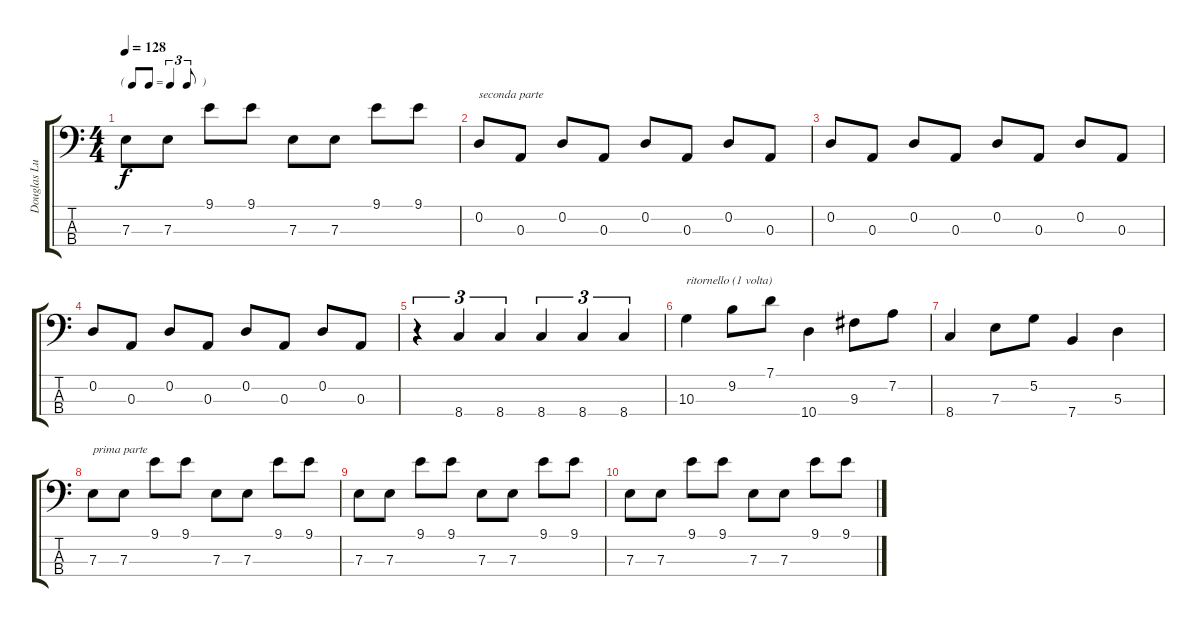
\track ("Douglas Lubahn" "Douglas Lu") {instrument electricbasspick}
\staff {score tabs}
\tuning (G2 D2 A1 E1) {hide}
\ts (4 4)
\tf triplet8th
\tempo 128
\clef f4
\ks c
7.3.8{dy f} 7.3.8 9.1.8 9.1.8 7.3.8 7.3.8 9.1.8 9.1.8 |
0.2.8{txt "seconda parte"} 0.3.8 0.2.8 0.3.8 0.2.8 0.3.8 0.2.8 0.3.8 |
0.2.8 0.3.8 0.2.8 0.3.8 0.2.8 0.3.8 0.2.8 0.3.8 |
0.2.8 0.3.8 0.2.8 0.3.8 0.2.8 0.3.8 0.2.8 0.3.8 |
r.4{tu (3 2)} 8.4.4{tu (3 2)} 8.4.4{tu (3 2)} 8.4.4{tu (3 2)} 8.4.4{tu (3 2)} 8.4.4{tu (3 2)} |
10.3.4{txt "ritornello (1 volta)"} 9.2.8 7.1.8 10.4.4 9.3.8 7.2.8 |
8.4.4 7.3.8 5.2.8 7.4.4 5.3.4 |
7.3.8{txt "prima parte"} 7.3.8 9.1.8 9.1.8 7.3.8 7.3.8 9.1.8 9.1.8 |
7.3.8 7.3.8 9.1.8 9.1.8 7.3.8 7.3.8 9.1.8 9.1.8 |
7.3.8 7.3.8 9.1.8 9.1.8 7.3.8 7.3.8 9.1.8 9.1.8
